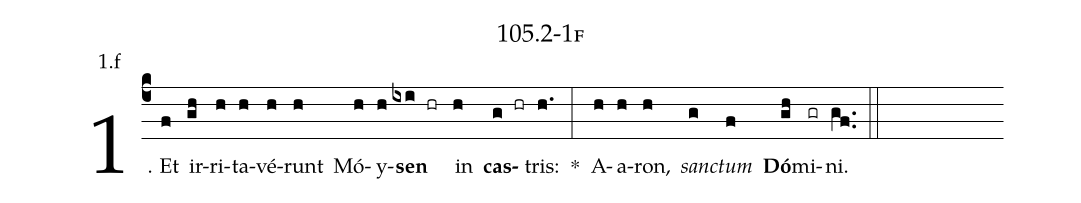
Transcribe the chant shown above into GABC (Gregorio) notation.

name: 105.2-1f;
annotation: 1.f;
%%
(c4)1. Et(f) ir(gh)ri(h)ta(h)vé(h)runt(h) Mó(h)y(h)<b>sen</b>(ixi hr) in(h) <b>cas</b>(g hr)tris:(h.) *(:) A(h)a(h)ron,(h) <i>sanc</i>(g)<i>tum</i>(f) <b>Dó</b>(gh)mi(gr)ni.(gf..) (::)


%E(h) u(h) o(g) u(f) a(gh) e.(gf..) (::)
